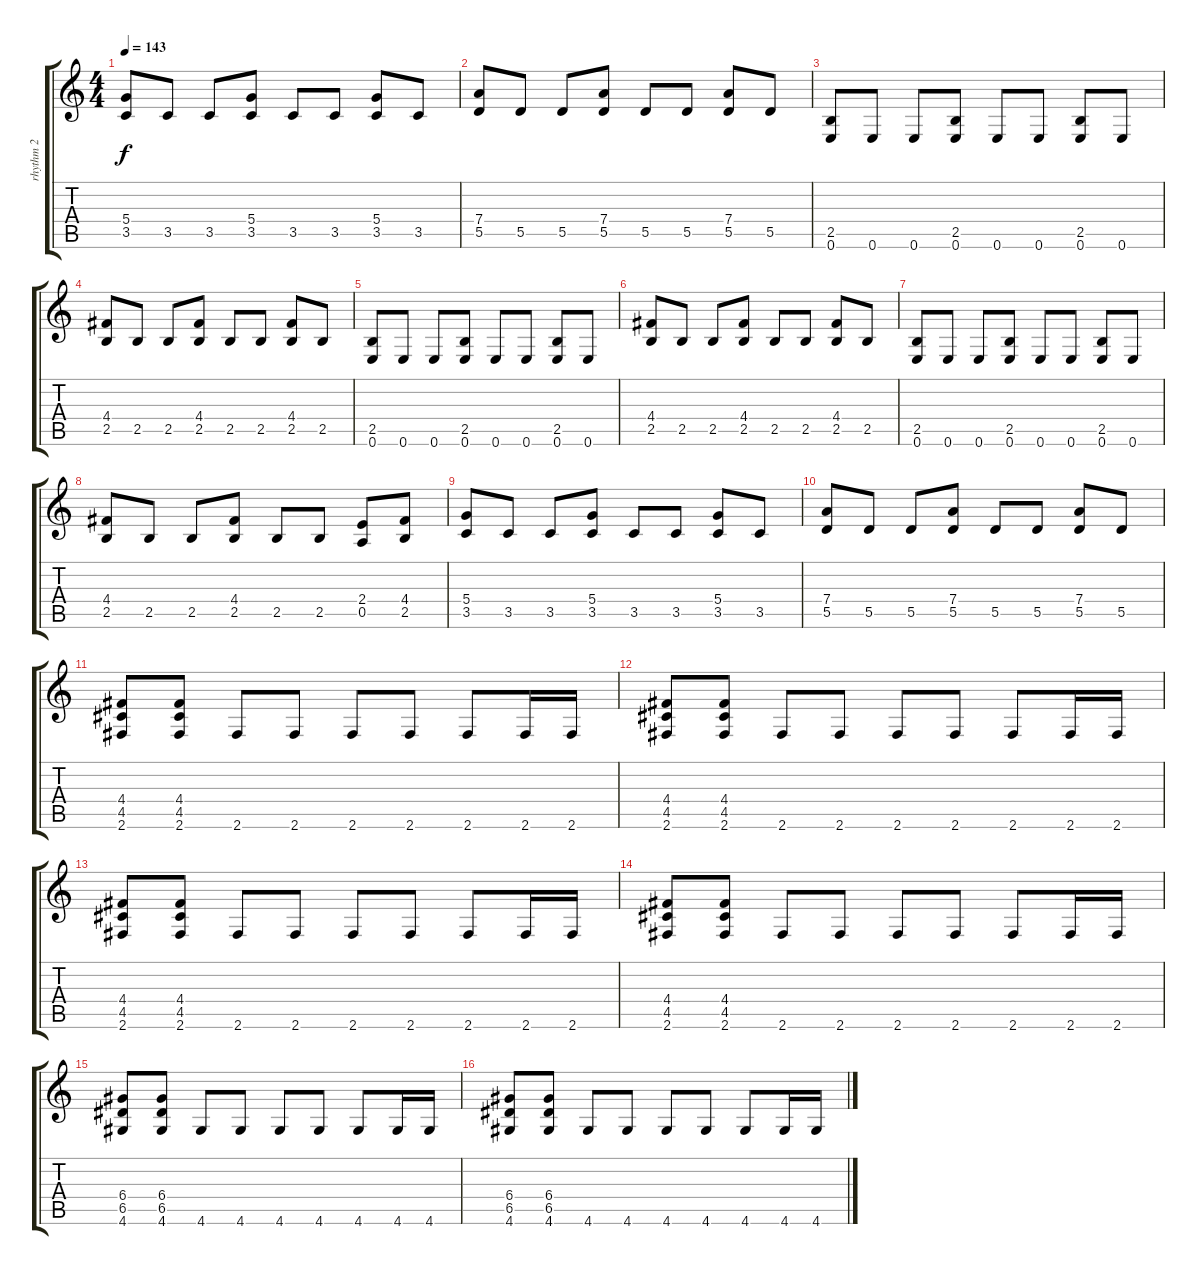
\track ("rhythm 2" "rhythm 2") {instrument electricguitarmuted}
\staff {score tabs}
\tuning (E4 B3 G3 D3 A2 E2) {hide}
\ts (4 4)
\tempo 143
\clef g2
\ks c
(5.4 3.5).8{dy f} 3.5.8 3.5.8 (5.4 3.5).8 3.5.8 3.5.8 (5.4 3.5).8 3.5.8 |
(7.4 5.5).8 5.5.8 5.5.8 (7.4 5.5).8 5.5.8 5.5.8 (7.4 5.5).8 5.5.8 |
(2.5 0.6).8 0.6.8 0.6.8 (2.5 0.6).8 0.6.8 0.6.8 (2.5 0.6).8 0.6.8 |
(4.4 2.5).8 2.5.8 2.5.8 (4.4 2.5).8 2.5.8 2.5.8 (4.4 2.5).8 2.5.8 |
(2.5 0.6).8 0.6.8 0.6.8 (2.5 0.6).8 0.6.8 0.6.8 (2.5 0.6).8 0.6.8 |
(4.4 2.5).8 2.5.8 2.5.8 (4.4 2.5).8 2.5.8 2.5.8 (4.4 2.5).8 2.5.8 |
(2.5 0.6).8 0.6.8 0.6.8 (2.5 0.6).8 0.6.8 0.6.8 (2.5 0.6).8 0.6.8 |
(4.4 2.5).8 2.5.8 2.5.8 (4.4 2.5).8 2.5.8 2.5.8 (2.4 0.5).8 (4.4 2.5).8 |
(5.4 3.5).8 3.5.8 3.5.8 (5.4 3.5).8 3.5.8 3.5.8 (5.4 3.5).8 3.5.8 |
(7.4 5.5).8 5.5.8 5.5.8 (7.4 5.5).8 5.5.8 5.5.8 (7.4 5.5).8 5.5.8 |
(4.4 4.5 2.6).8 (4.4 4.5 2.6).8 2.6.8 2.6.8 2.6.8 2.6.8 2.6.8 2.6.16 2.6.16 |
(4.4 4.5 2.6).8 (4.4 4.5 2.6).8 2.6.8 2.6.8 2.6.8 2.6.8 2.6.8 2.6.16 2.6.16 |
(4.4 4.5 2.6).8 (4.4 4.5 2.6).8 2.6.8 2.6.8 2.6.8 2.6.8 2.6.8 2.6.16 2.6.16 |
(4.4 4.5 2.6).8 (4.4 4.5 2.6).8 2.6.8 2.6.8 2.6.8 2.6.8 2.6.8 2.6.16 2.6.16 |
(6.4 6.5 4.6).8 (6.4 6.5 4.6).8 4.6.8 4.6.8 4.6.8 4.6.8 4.6.8 4.6.16 4.6.16 |
(6.4 6.5 4.6).8 (6.4 6.5 4.6).8 4.6.8 4.6.8 4.6.8 4.6.8 4.6.8 4.6.16 4.6.16
